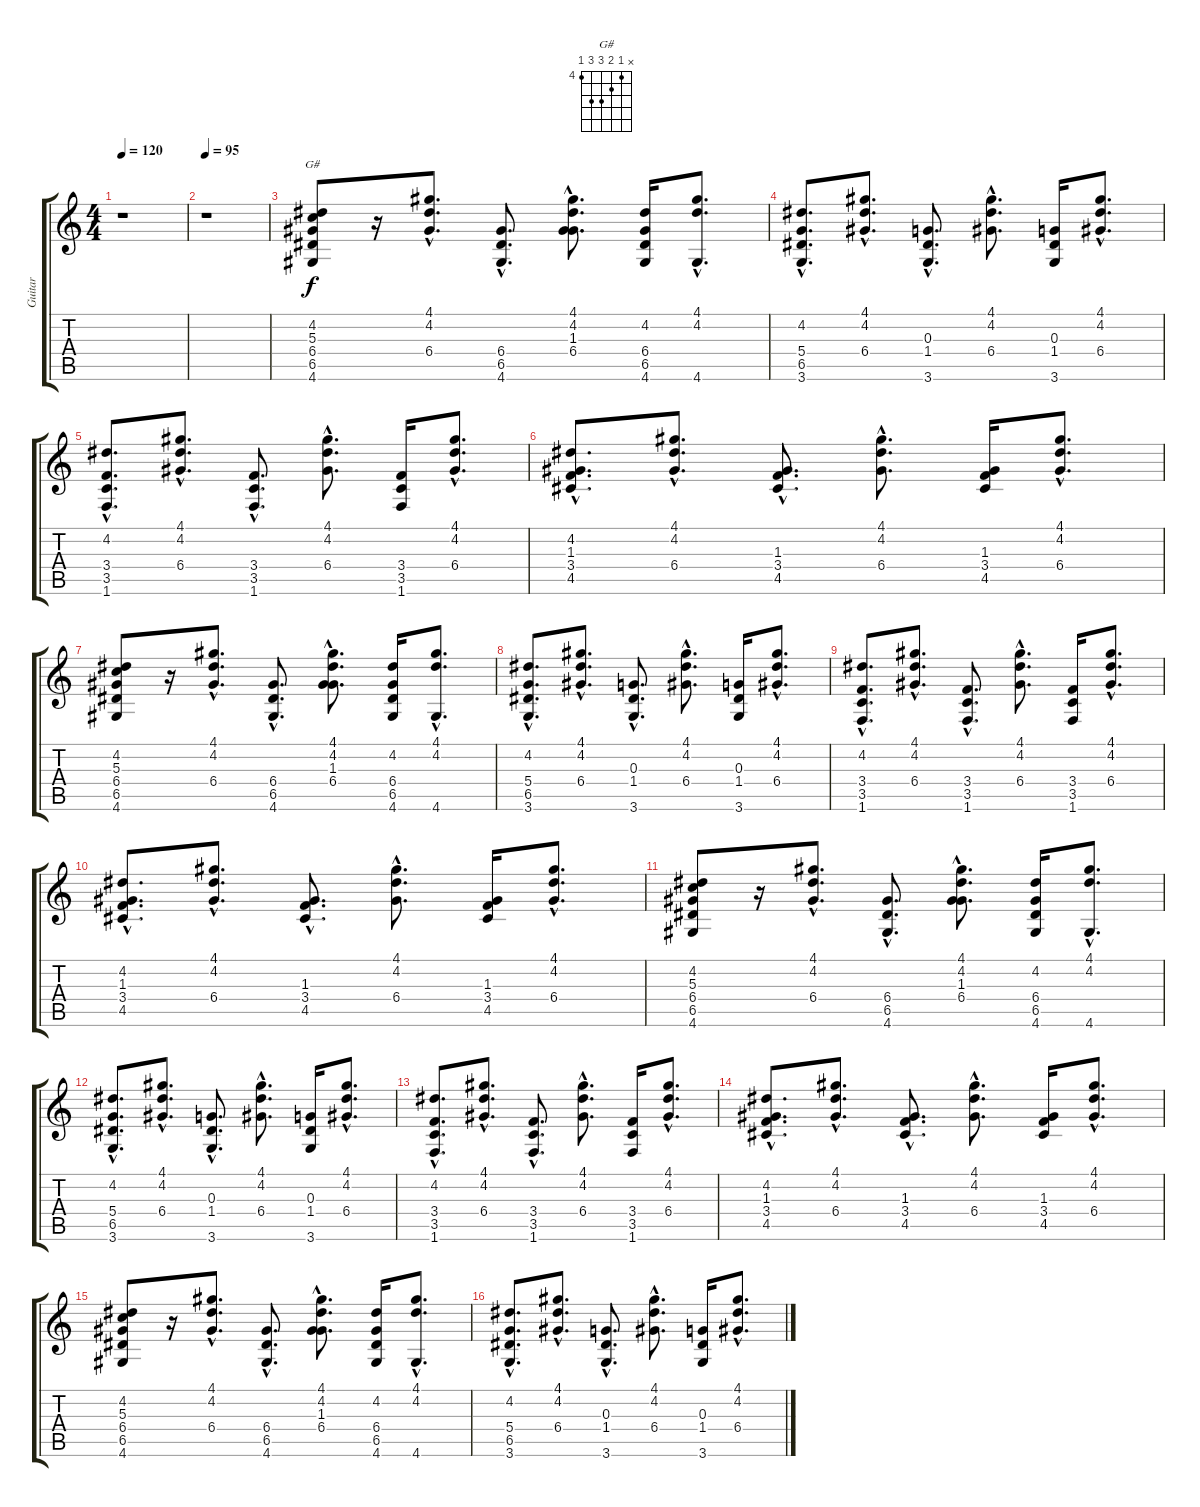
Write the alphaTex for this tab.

\track ("Guitar" "Guitar") {instrument acousticguitarsteel}
\staff {score tabs}
\tuning (E4 B3 G3 D3 A2 E2) {hide}
\chord ("G#" x 4 5 6 6 4) {firstfret 4}
\ts (4 4)
\tempo 120
\clef g2
\ks c
r.1{dy f instrument acousticguitarsteel} |
\tempo 95
r.1 |
(4.2 5.3 6.4 6.5 4.6).8{ch "G#"} r.16 (4.1{hac} 4.2{hac} 6.4{hac}).8{d} (6.4{hac} 6.5{hac} 4.6{hac}).8{d} (4.1{hac} 4.2{hac} 1.3{hac} 6.4{hac}).8{d} (4.2 6.4 6.5 4.6).16 (4.1{hac} 4.2{hac} 4.6{hac}).8{d} |
(4.2{hac} 5.4{hac} 6.5{hac} 3.6{hac}).8{d} (4.1{hac} 4.2{hac} 6.4{hac}).8{d} (0.3{hac} 1.4{hac} 3.6{hac}).8{d} (4.1{hac} 4.2{hac} 6.4{hac}).8{d} (0.3 1.4 3.6).16 (4.1{hac} 4.2{hac} 6.4{hac}).8{d} |
(4.2{hac} 3.4{hac} 3.5{hac} 1.6{hac}).8{d} (4.1{hac} 4.2{hac} 6.4{hac}).8{d} (3.4{hac} 3.5{hac} 1.6{hac}).8{d} (4.1{hac} 4.2{hac} 6.4{hac}).8{d} (3.4 3.5 1.6).16 (4.1{hac} 4.2{hac} 6.4{hac}).8{d} |
(4.2{hac} 1.3{hac} 3.4{hac} 4.5{hac}).8{d} (4.1{hac} 4.2{hac} 6.4{hac}).8{d} (1.3{hac} 3.4{hac} 4.5{hac}).8{d} (4.1{hac} 4.2{hac} 6.4{hac}).8{d} (1.3 3.4 4.5).16 (4.1{hac} 4.2{hac} 6.4{hac}).8{d} |
(4.2 5.3 6.4 6.5 4.6).8{balance 8} r.16 (4.1{hac} 4.2{hac} 6.4{hac}).8{d} (6.4{hac} 6.5{hac} 4.6{hac}).8{d} (4.1{hac} 4.2{hac} 1.3{hac} 6.4{hac}).8{d} (4.2 6.4 6.5 4.6).16 (4.1{hac} 4.2{hac} 4.6{hac}).8{d} |
(4.2{hac} 5.4{hac} 6.5{hac} 3.6{hac}).8{d} (4.1{hac} 4.2{hac} 6.4{hac}).8{d} (0.3{hac} 1.4{hac} 3.6{hac}).8{d} (4.1{hac} 4.2{hac} 6.4{hac}).8{d} (0.3 1.4 3.6).16 (4.1{hac} 4.2{hac} 6.4{hac}).8{d} |
(4.2{hac} 3.4{hac} 3.5{hac} 1.6{hac}).8{d} (4.1{hac} 4.2{hac} 6.4{hac}).8{d} (3.4{hac} 3.5{hac} 1.6{hac}).8{d} (4.1{hac} 4.2{hac} 6.4{hac}).8{d} (3.4 3.5 1.6).16 (4.1{hac} 4.2{hac} 6.4{hac}).8{d} |
(4.2{hac} 1.3{hac} 3.4{hac} 4.5{hac}).8{d} (4.1{hac} 4.2{hac} 6.4{hac}).8{d} (1.3{hac} 3.4{hac} 4.5{hac}).8{d} (4.1{hac} 4.2{hac} 6.4{hac}).8{d} (1.3 3.4 4.5).16 (4.1{hac} 4.2{hac} 6.4{hac}).8{d} |
(4.2 5.3 6.4 6.5 4.6).8{balance 8} r.16 (4.1{hac} 4.2{hac} 6.4{hac}).8{d} (6.4{hac} 6.5{hac} 4.6{hac}).8{d} (4.1{hac} 4.2{hac} 1.3{hac} 6.4{hac}).8{d} (4.2 6.4 6.5 4.6).16 (4.1{hac} 4.2{hac} 4.6{hac}).8{d} |
(4.2{hac} 5.4{hac} 6.5{hac} 3.6{hac}).8{d} (4.1{hac} 4.2{hac} 6.4{hac}).8{d} (0.3{hac} 1.4{hac} 3.6{hac}).8{d} (4.1{hac} 4.2{hac} 6.4{hac}).8{d} (0.3 1.4 3.6).16 (4.1{hac} 4.2{hac} 6.4{hac}).8{d} |
(4.2{hac} 3.4{hac} 3.5{hac} 1.6{hac}).8{d} (4.1{hac} 4.2{hac} 6.4{hac}).8{d} (3.4{hac} 3.5{hac} 1.6{hac}).8{d} (4.1{hac} 4.2{hac} 6.4{hac}).8{d} (3.4 3.5 1.6).16 (4.1{hac} 4.2{hac} 6.4{hac}).8{d} |
(4.2{hac} 1.3{hac} 3.4{hac} 4.5{hac}).8{d} (4.1{hac} 4.2{hac} 6.4{hac}).8{d} (1.3{hac} 3.4{hac} 4.5{hac}).8{d} (4.1{hac} 4.2{hac} 6.4{hac}).8{d} (1.3 3.4 4.5).16 (4.1{hac} 4.2{hac} 6.4{hac}).8{d} |
(4.2 5.3 6.4 6.5 4.6).8{balance 8} r.16 (4.1{hac} 4.2{hac} 6.4{hac}).8{d} (6.4{hac} 6.5{hac} 4.6{hac}).8{d} (4.1{hac} 4.2{hac} 1.3{hac} 6.4{hac}).8{d} (4.2 6.4 6.5 4.6).16 (4.1{hac} 4.2{hac} 4.6{hac}).8{d} |
(4.2{hac} 5.4{hac} 6.5{hac} 3.6{hac}).8{d} (4.1{hac} 4.2{hac} 6.4{hac}).8{d} (0.3{hac} 1.4{hac} 3.6{hac}).8{d} (4.1{hac} 4.2{hac} 6.4{hac}).8{d} (0.3 1.4 3.6).16 (4.1{hac} 4.2{hac} 6.4{hac}).8{d}
